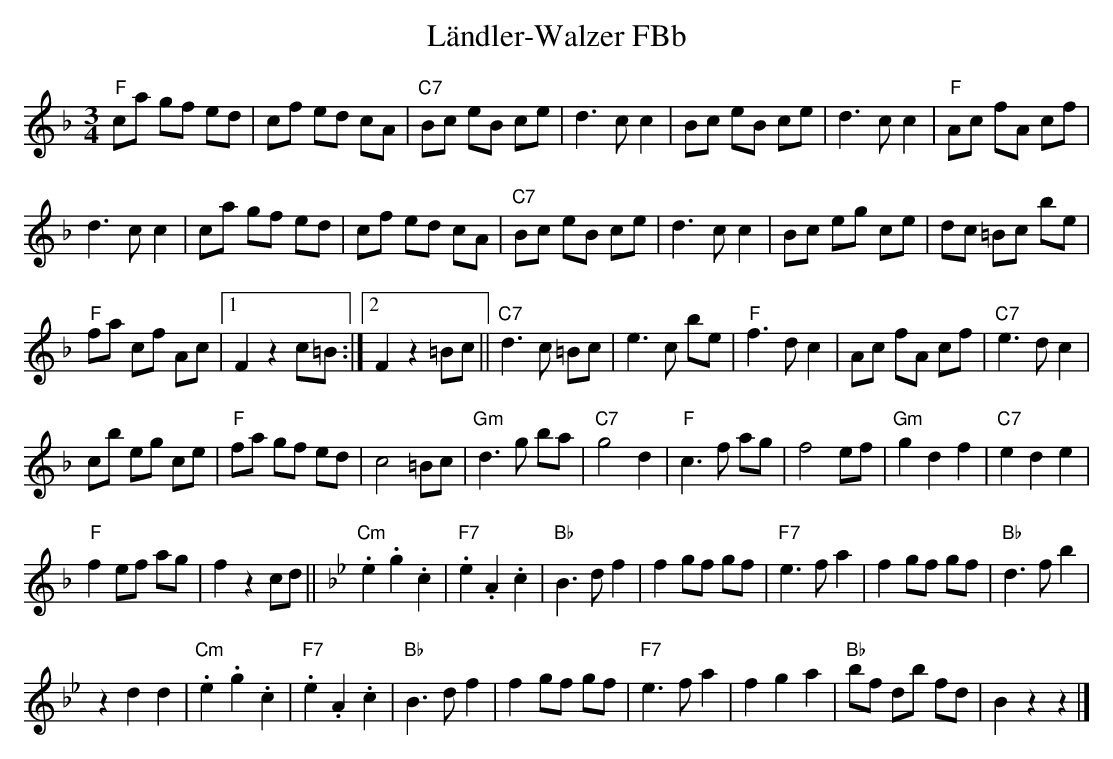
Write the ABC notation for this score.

X:1
T:  L\"andler-Walzer FBb
M:3/4
L:1/8
K:F
"F"ca gf ed | cf ed cA | "C7"Bc eB ce | d3cc2 | Bc eB ce | d3cc2 | "F"Ac fA cf |
d3cc2 | ca gf ed | cf ed cA | "C7"Bc eB ce | d3cc2 | Bc eg ce | dc =Bc be |
"F"fa cf Ac |1 F2z2c=B :|2 F2z2 =Bc || "C7"d3c =Bc | e3c be | "F"f3dc2 | Ac fA cf | "C7"e3dc2 |
cb eg ce | "F"fa gf ed | c4=Bc | "Gm"d3g ba | "C7"g4d2 | "F"c3f ag | f4 ef | "Gm"g2d2f2 | "C7"e2d2e2 |
"F"f2 ef ag | f2z2cd || [K:Bb] [L:1/4] "Cm".e.g.c | "F7".e.A.c | "Bb"B>df | f g/f/ g/f/ | "F7"e>fa | f g/f/ g/f/ | "Bb"d>fb |
zdd | "Cm".e.g.c | "F7".e.A.c | "Bb"B>d f | f g/f/ g/f/ | "F7"e>fa | fga | "Bb"b/f/ d/b/ f/d/ | Bzz |]
